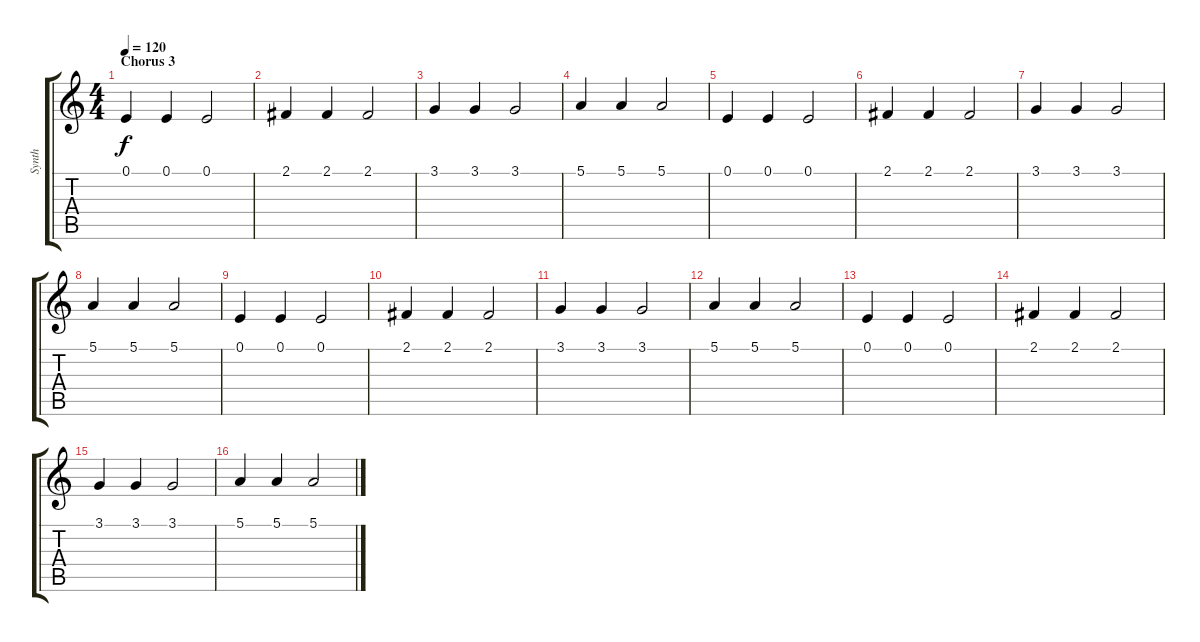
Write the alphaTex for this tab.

\track ("Synth" "Synth") {instrument synthstrings1}
\staff {score tabs}
\tuning (E4 B3 G3 D3 A2 E2) {hide}
\ts (4 4)
\section ("" "Chorus 3")
\tempo 120
\clef g2
\ks c
0.1.4{dy f volume 15 instrument honkytonkpiano} 0.1.4 0.1.2 |
2.1.4 2.1.4 2.1.2 |
3.1.4 3.1.4 3.1.2 |
5.1.4 5.1.4 5.1.2 |
0.1.4 0.1.4 0.1.2 |
2.1.4 2.1.4 2.1.2 |
3.1.4 3.1.4 3.1.2 |
5.1.4 5.1.4 5.1.2 |
0.1.4 0.1.4 0.1.2 |
2.1.4 2.1.4 2.1.2 |
3.1.4 3.1.4 3.1.2 |
5.1.4 5.1.4 5.1.2 |
0.1.4 0.1.4 0.1.2 |
2.1.4 2.1.4 2.1.2 |
3.1.4 3.1.4 3.1.2 |
5.1.4 5.1.4 5.1.2
